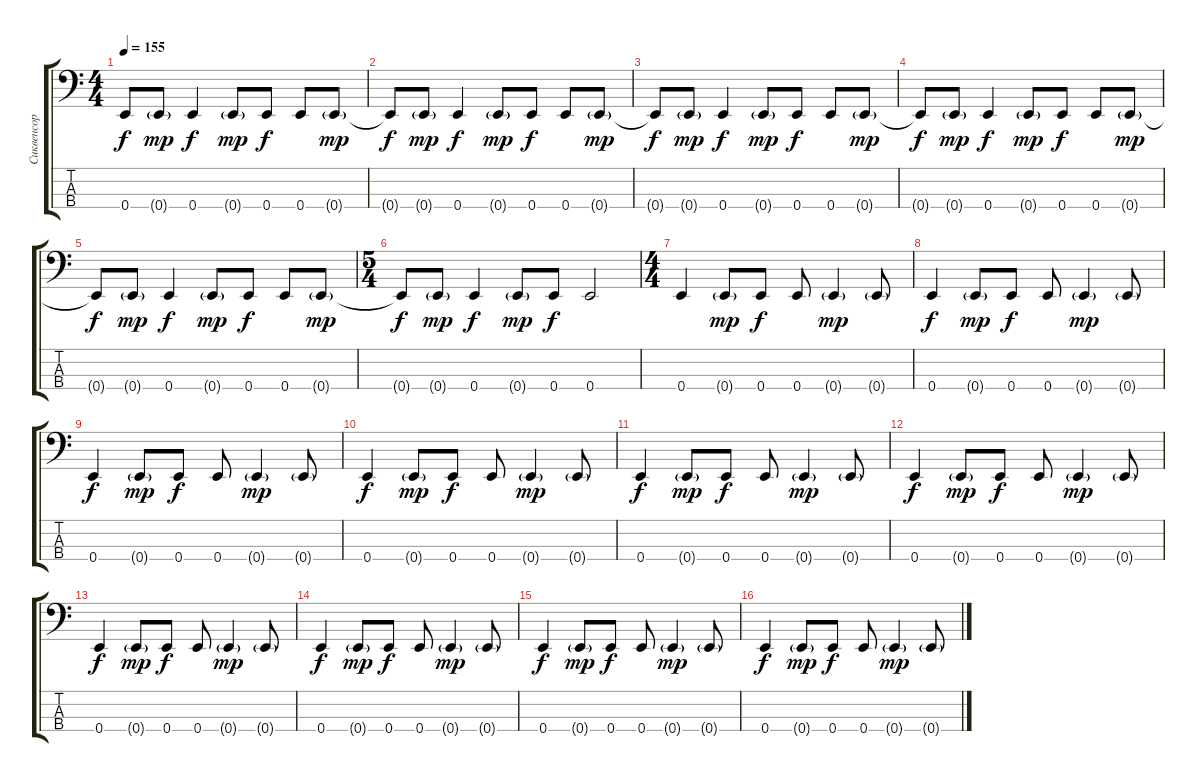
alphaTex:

\track ("Сиквенсор" "Сиквенсор") {instrument synthbass1}
\staff {score tabs}
\tuning (G2 D2 A1 E1) {hide}
\ts (4 4)
\tempo 155
\clef f4
\ks c
0.4{t}.8{dy f} 0.4{g}.8{dy mp} 0.4.4{dy f} 0.4{g}.8{dy mp} 0.4.8{dy f} 0.4.8 0.4{g}.8{dy mp} |
0.4{t}.8{dy f} 0.4{g}.8{dy mp} 0.4.4{dy f} 0.4{g}.8{dy mp} 0.4.8{dy f} 0.4.8 0.4{g}.8{dy mp} |
0.4{t}.8{dy f} 0.4{g}.8{dy mp} 0.4.4{dy f} 0.4{g}.8{dy mp} 0.4.8{dy f} 0.4.8 0.4{g}.8{dy mp} |
0.4{t}.8{dy f} 0.4{g}.8{dy mp} 0.4.4{dy f} 0.4{g}.8{dy mp} 0.4.8{dy f} 0.4.8 0.4{g}.8{dy mp} |
0.4{t}.8{dy f} 0.4{g}.8{dy mp} 0.4.4{dy f} 0.4{g}.8{dy mp} 0.4.8{dy f} 0.4.8 0.4{g}.8{dy mp} |
\ts (5 4)
0.4{t}.8{dy f} 0.4{g}.8{dy mp} 0.4.4{dy f} 0.4{g}.8{dy mp} 0.4.8{dy f} 0.4.2 |
\ts (4 4)
0.4.4 0.4{g}.8{dy mp} 0.4.8{dy f} 0.4.8 0.4{g}.4{dy mp} 0.4{g}.8 |
0.4.4{dy f} 0.4{g}.8{dy mp} 0.4.8{dy f} 0.4.8 0.4{g}.4{dy mp} 0.4{g}.8 |
0.4.4{dy f} 0.4{g}.8{dy mp} 0.4.8{dy f} 0.4.8 0.4{g}.4{dy mp} 0.4{g}.8 |
0.4.4{dy f} 0.4{g}.8{dy mp} 0.4.8{dy f} 0.4.8 0.4{g}.4{dy mp} 0.4{g}.8 |
0.4.4{dy f} 0.4{g}.8{dy mp} 0.4.8{dy f} 0.4.8 0.4{g}.4{dy mp} 0.4{g}.8 |
0.4.4{dy f} 0.4{g}.8{dy mp} 0.4.8{dy f} 0.4.8 0.4{g}.4{dy mp} 0.4{g}.8 |
0.4.4{dy f} 0.4{g}.8{dy mp} 0.4.8{dy f} 0.4.8 0.4{g}.4{dy mp} 0.4{g}.8 |
0.4.4{dy f} 0.4{g}.8{dy mp} 0.4.8{dy f} 0.4.8 0.4{g}.4{dy mp} 0.4{g}.8 |
0.4.4{dy f} 0.4{g}.8{dy mp} 0.4.8{dy f} 0.4.8 0.4{g}.4{dy mp} 0.4{g}.8 |
0.4.4{dy f} 0.4{g}.8{dy mp} 0.4.8{dy f} 0.4.8 0.4{g}.4{dy mp} 0.4{g}.8
